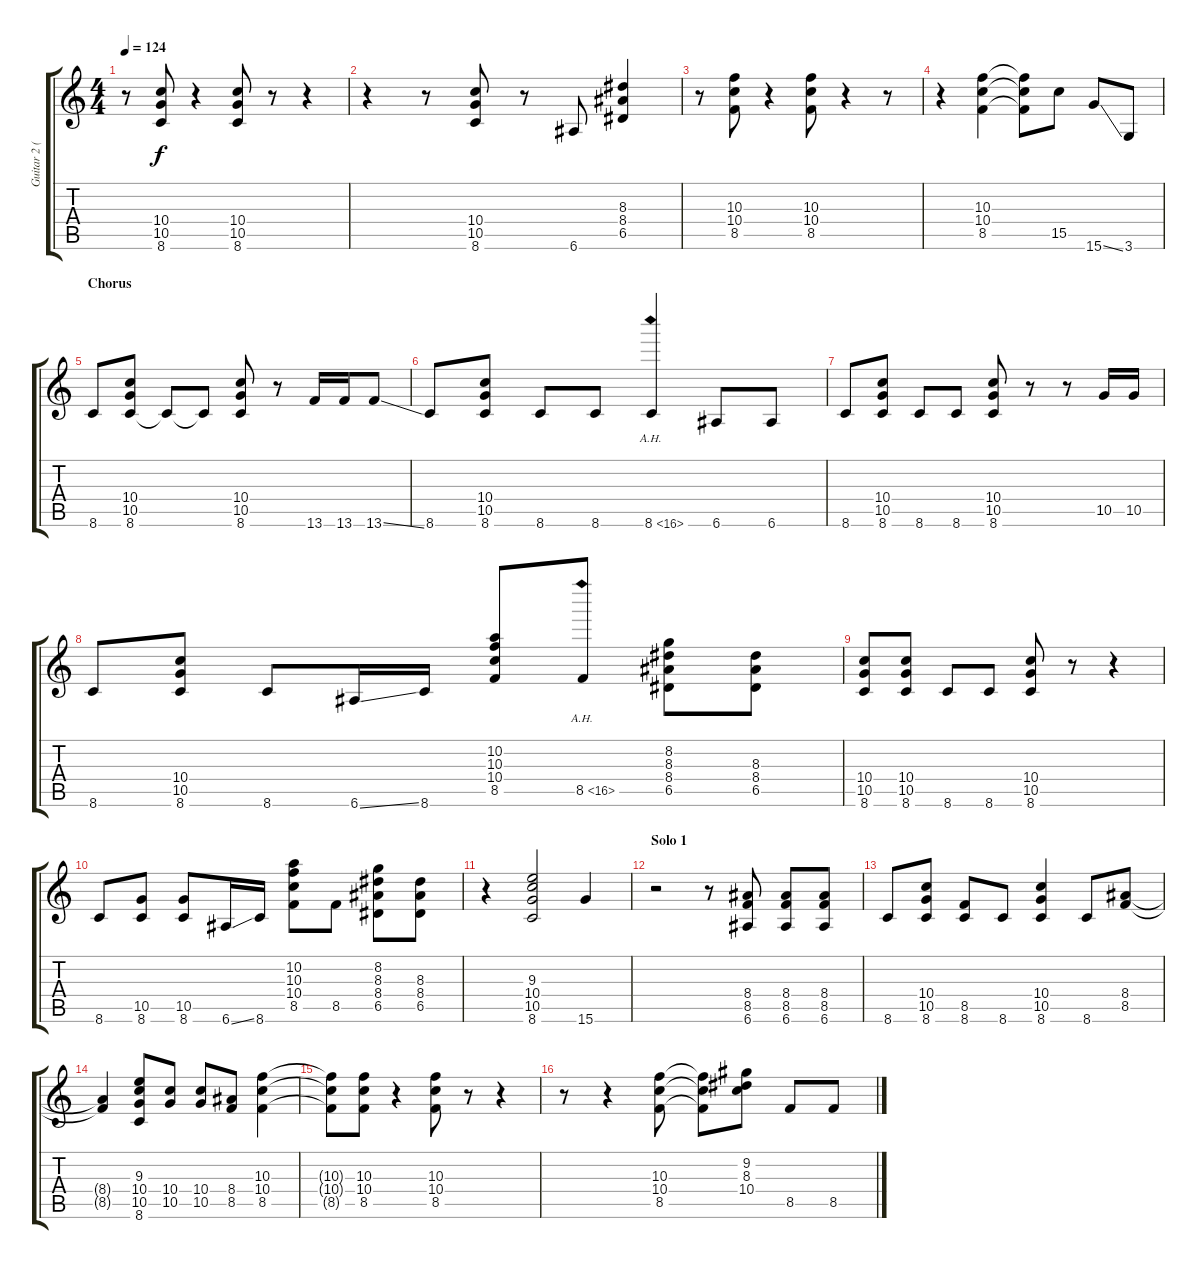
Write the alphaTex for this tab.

\track ("Guitar 2 (Standard Tuning)" "Guitar 2 (") {instrument distortionguitar}
\staff {score tabs}
\tuning (E4 B3 G3 D3 A2 E2) {hide}
\ts (4 4)
\tempo 124
\clef g2
\ks c
r.8{dy f} (10.4 10.5 8.6).8 r.4 (10.4 10.5 8.6).8 r.8 r.4 |
r.4 r.8 (10.4 10.5 8.6).8 r.8 6.6.8 (8.3 8.4 6.5).4 |
r.8 (10.3 10.4 8.5).8 r.4 (10.3 10.4 8.5).8 r.4 r.8 |
r.4 (10.3 10.4 8.5).4 (10.3{t} 10.4{t} 8.5{t}).8 15.5.8 15.6{ss}.8 3.6.8 |
\section ("" "Chorus")
8.6.8 (10.4 10.5 8.6).8 8.6{t}.8 8.6{t}.8 (10.4 10.5 8.6).8 r.8 13.6.16 13.6.16 13.6{ss}.8 |
8.6.8 (10.4 10.5 8.6).8 8.6.8 8.6.8 8.6{ah 8}.4 6.6.8 6.6.8 |
8.6.8 (10.4 10.5 8.6).8 8.6.8 8.6.8 (10.4 10.5 8.6).8 r.8 r.8 10.5.16 10.5.16 |
8.6.8 (10.4 10.5 8.6).8 8.6.8 6.6{ss}.16 8.6.16 (10.2 10.3 10.4 8.5).8 8.5{ah 8}.8 (8.2 8.3 8.4 6.5).8 (8.3 8.4 6.5).8 |
(10.4 10.5 8.6).8 (10.4 10.5 8.6).8 8.6.8 8.6.8 (10.4 10.5 8.6).8 r.8 r.4 |
8.6.8 (10.5 8.6).8 (10.5 8.6).8 6.6{ss}.16 8.6.16 (10.2 10.3 10.4 8.5).8 8.5.8 (8.2 8.3 8.4 6.5).8 (8.3 8.4 6.5).8 |
r.4 (9.3 10.4 10.5 8.6).2 15.6.4 |
\section ("" "Solo 1")
r.2 r.8 (8.4 8.5 6.6).8 (8.4 8.5 6.6).8 (8.4 8.5 6.6).8 |
8.6.8 (10.4 10.5 8.6).8 (8.5 8.6).8 8.6.8 (10.4 10.5 8.6).4 8.6.8 (8.4 8.5).8 |
(8.4{t} 8.5{t}).4 (9.3 10.4 10.5 8.6).8 (10.4 10.5).8 (10.4 10.5).8 (8.4 8.5).8 (10.3 10.4 8.5).4 |
(10.3{t} 10.4{t} 8.5{t}).8 (10.3 10.4 8.5).8 r.4 (10.3 10.4 8.5).8 r.8 r.4 |
r.8 r.4 (10.3 10.4 8.5).8 (10.3{t} 10.4{t} 8.5{t}).8 (9.2 8.3 10.4).8 8.5.8 8.5.8
